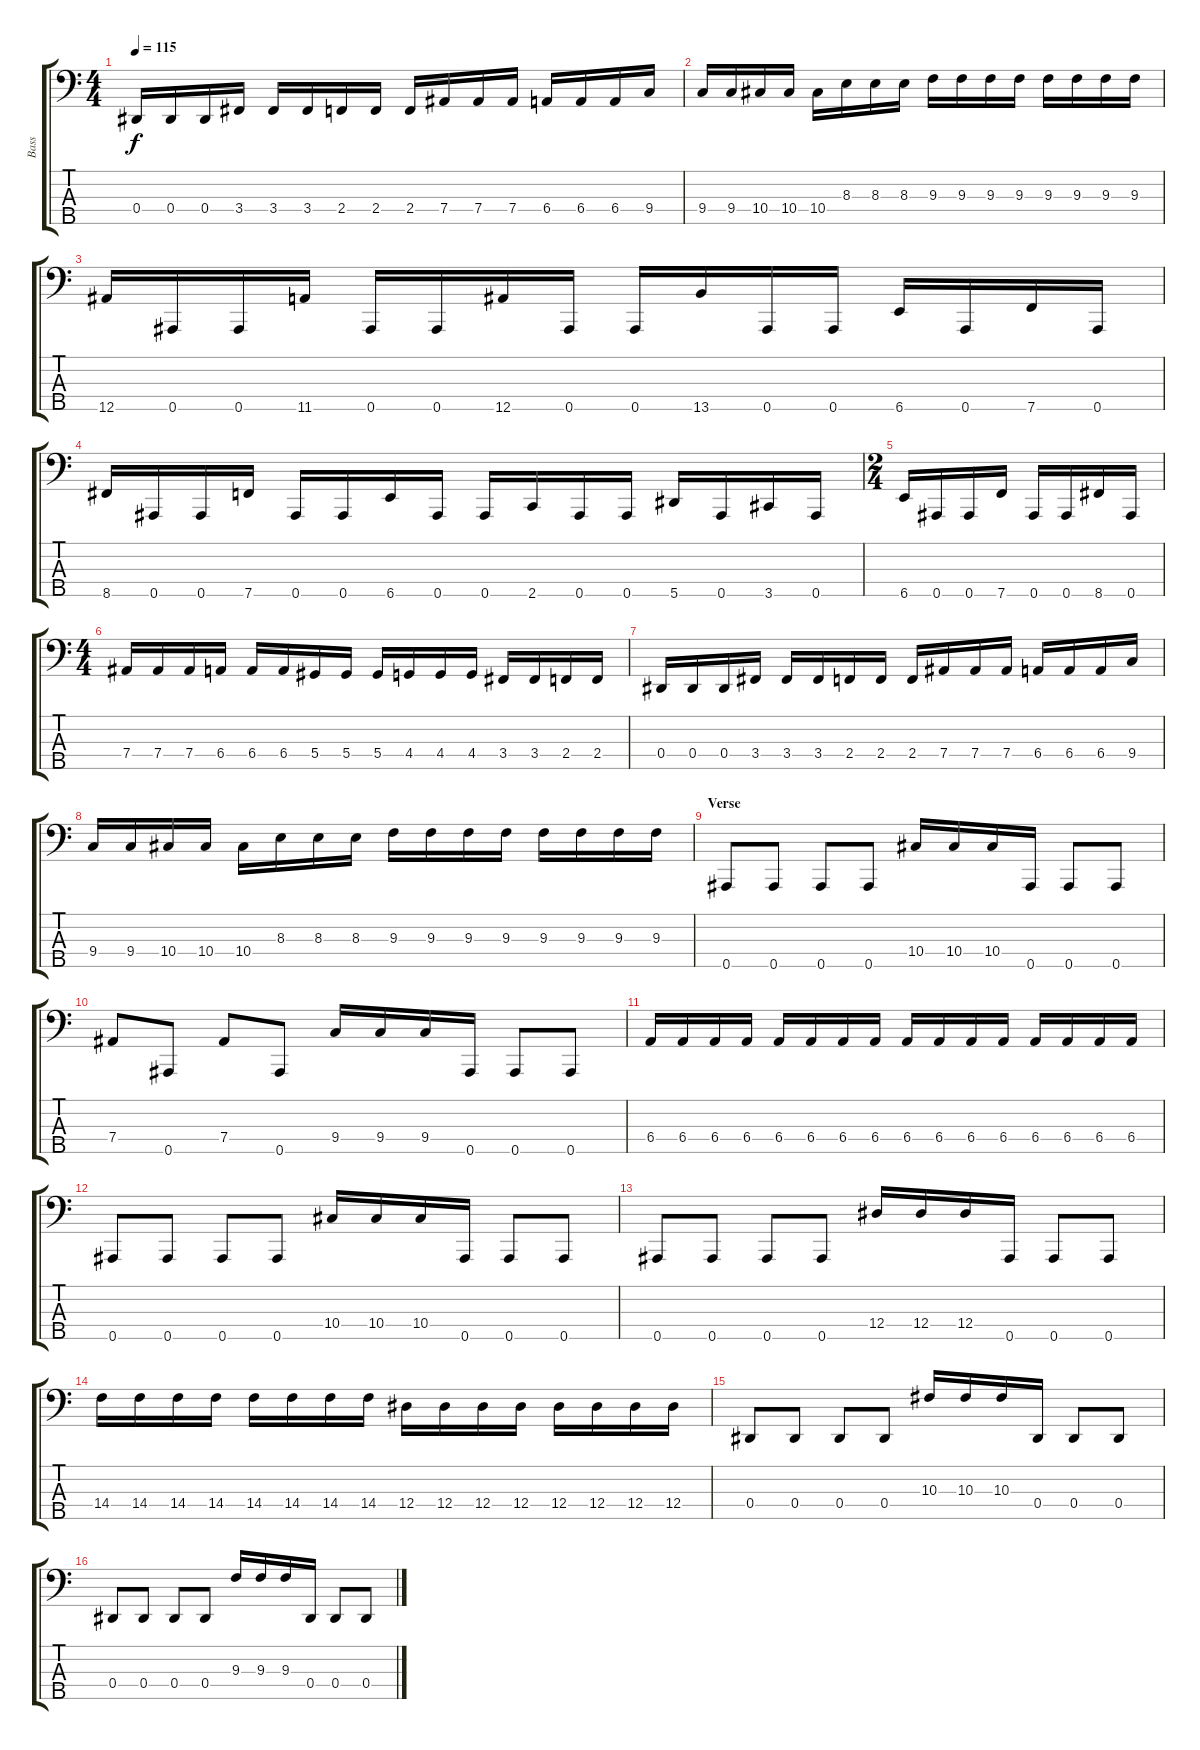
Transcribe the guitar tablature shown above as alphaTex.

\track ("Bass" "Bass") {instrument electricbasspick}
\staff {score tabs}
\tuning (Gb2 Db2 Ab1 Eb1 Bb0) {hide}
\ts (4 4)
\tempo 115
\clef f4
\ks c
0.4.16{dy f} 0.4.16 0.4.16 3.4.16 3.4.16 3.4.16 2.4.16 2.4.16 2.4.16 7.4.16 7.4.16 7.4.16 6.4.16 6.4.16 6.4.16 9.4.16 |
9.4.16 9.4.16 10.4.16 10.4.16 10.4.16 8.3.16 8.3.16 8.3.16 9.3.16 9.3.16 9.3.16 9.3.16 9.3.16 9.3.16 9.3.16 9.3.16 |
12.5.16 0.5.16 0.5.16 11.5.16 0.5.16 0.5.16 12.5.16 0.5.16 0.5.16 13.5.16 0.5.16 0.5.16 6.5.16 0.5.16 7.5.16 0.5.16 |
8.5.16 0.5.16 0.5.16 7.5.16 0.5.16 0.5.16 6.5.16 0.5.16 0.5.16 2.5.16 0.5.16 0.5.16 5.5.16 0.5.16 3.5.16 0.5.16 |
\ts (2 4)
6.5.16 0.5.16 0.5.16 7.5.16 0.5.16 0.5.16 8.5.16 0.5.16 |
\ts (4 4)
7.4.16 7.4.16 7.4.16 6.4.16 6.4.16 6.4.16 5.4.16 5.4.16 5.4.16 4.4.16 4.4.16 4.4.16 3.4.16 3.4.16 2.4.16 2.4.16 |
0.4.16 0.4.16 0.4.16 3.4.16 3.4.16 3.4.16 2.4.16 2.4.16 2.4.16 7.4.16 7.4.16 7.4.16 6.4.16 6.4.16 6.4.16 9.4.16 |
9.4.16 9.4.16 10.4.16 10.4.16 10.4.16 8.3.16 8.3.16 8.3.16 9.3.16 9.3.16 9.3.16 9.3.16 9.3.16 9.3.16 9.3.16 9.3.16 |
\section ("" "Verse")
0.5.8 0.5.8 0.5.8 0.5.8 10.4.16 10.4.16 10.4.16 0.5.16 0.5.8 0.5.8 |
7.4.8 0.5.8 7.4.8 0.5.8 9.4.16 9.4.16 9.4.16 0.5.16 0.5.8 0.5.8 |
6.4.16 6.4.16 6.4.16 6.4.16 6.4.16 6.4.16 6.4.16 6.4.16 6.4.16 6.4.16 6.4.16 6.4.16 6.4.16 6.4.16 6.4.16 6.4.16 |
0.5.8 0.5.8 0.5.8 0.5.8 10.4.16 10.4.16 10.4.16 0.5.16 0.5.8 0.5.8 |
0.5.8 0.5.8 0.5.8 0.5.8 12.4.16 12.4.16 12.4.16 0.5.16 0.5.8 0.5.8 |
14.4.16 14.4.16 14.4.16 14.4.16 14.4.16 14.4.16 14.4.16 14.4.16 12.4.16 12.4.16 12.4.16 12.4.16 12.4.16 12.4.16 12.4.16 12.4.16 |
0.4.8 0.4.8 0.4.8 0.4.8 10.3.16 10.3.16 10.3.16 0.4.16 0.4.8 0.4.8 |
0.4.8 0.4.8 0.4.8 0.4.8 9.3.16 9.3.16 9.3.16 0.4.16 0.4.8 0.4.8
